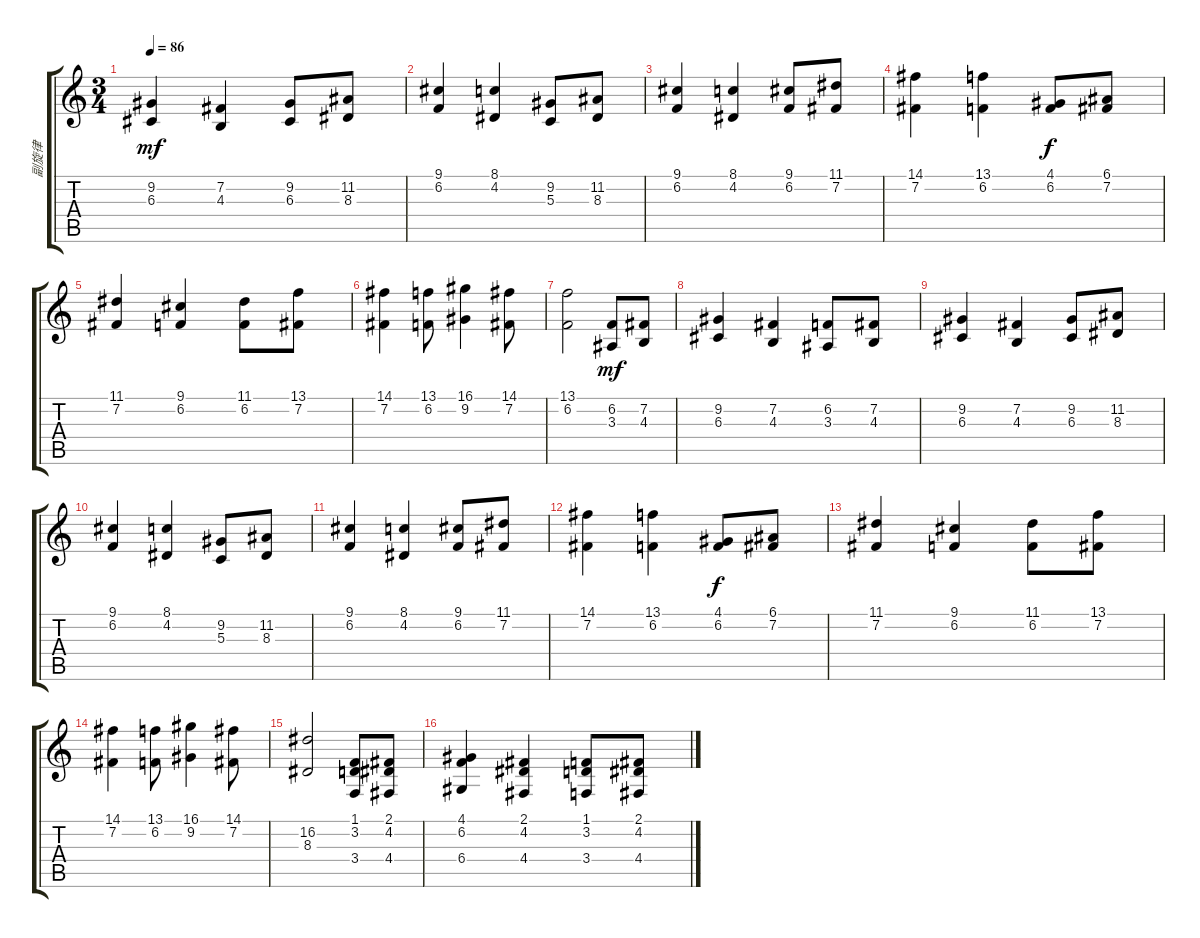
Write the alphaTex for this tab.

\track ("副旋律" "副旋律") {instrument stringensemble1}
\staff {score tabs}
\tuning (E4 B3 G3 D3 A2 E2) {hide}
\ts (3 4)
\tempo 86
\clef g2
\ks c
(9.2 6.3).4{dy mf} (7.2 4.3).4 (9.2 6.3).8 (11.2 8.3).8 |
(9.1 6.2).4 (8.1 4.2).4 (9.2 5.3).8 (11.2 8.3).8 |
(9.1 6.2).4 (8.1 4.2).4 (9.1 6.2).8 (11.1 7.2).8 |
(14.1 7.2).4 (13.1 6.2).4 (4.1 6.2).8{dy f} (6.1 7.2).8 |
(11.1 7.2).4 (9.1 6.2).4 (11.1 6.2).8 (13.1 7.2).8 |
(14.1 7.2).4 (13.1 6.2).8 (16.1 9.2).4 (14.1 7.2).8 |
(13.1 6.2).2 (6.2 3.3).8{dy mf} (7.2 4.3).8 |
(9.2 6.3).4 (7.2 4.3).4 (6.2 3.3).8 (7.2 4.3).8 |
(9.2 6.3).4 (7.2 4.3).4 (9.2 6.3).8 (11.2 8.3).8 |
(9.1 6.2).4 (8.1 4.2).4 (9.2 5.3).8 (11.2 8.3).8 |
(9.1 6.2).4 (8.1 4.2).4 (9.1 6.2).8 (11.1 7.2).8 |
(14.1 7.2).4 (13.1 6.2).4 (4.1 6.2).8{dy f} (6.1 7.2).8 |
(11.1 7.2).4 (9.1 6.2).4 (11.1 6.2).8 (13.1 7.2).8 |
(14.1 7.2).4 (13.1 6.2).8 (16.1 9.2).4 (14.1 7.2).8 |
(16.2 8.3).2 (1.1 3.2 3.4).8 (2.1 4.2 4.4).8 |
(4.1 6.2 6.4).4 (2.1 4.2 4.4).4 (1.1 3.2 3.4).8 (2.1 4.2 4.4).8
